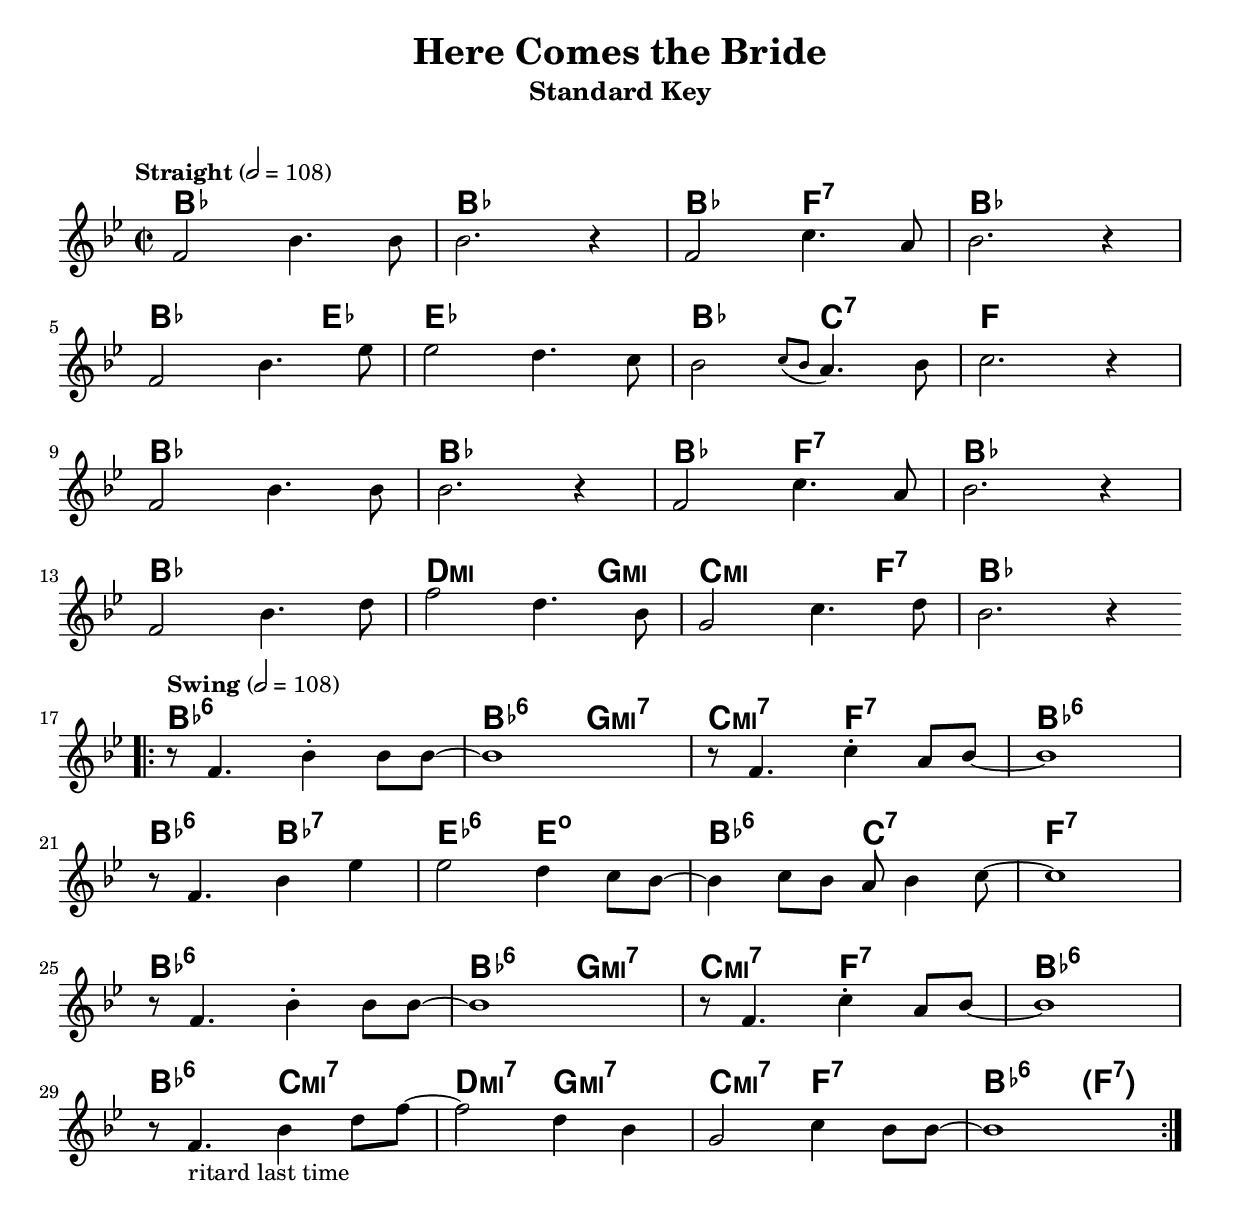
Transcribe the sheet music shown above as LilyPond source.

\version "2.24.0"

\include "english.ly"

instrument = "Standard Key"
whatKey = bf,
whatClef = "treble"

%% -*- Mode: LilyPond -*-

\include "lead-sheets.ily"

\header {
  title = "Here Comes the Bride"
  subtitle = \instrument
}

refrainLyrics = \lyricmode {
}

refrainChords = \chordmode {
  bf1 bf1 bf2 f2:7 bf1
  bf2. ef4 ef1 bf2 c2:7 f1
  bf1 bf1 bf2 f2:7 bf1
  bf1 d2.:m g4:m c2.:m f4:7 bf1
  
  bf1:6 bf2:6 g2:m7 c2:m7 f2:7 bf1:6 bf2:6 bf2:7 ef2:6 e2:dim7 bf2:6 c2:7 f1:7
  bf1:6 bf2:6 g2:m7 c2:m7 f2:7 bf1:6 bf2:6 c2:m7 d2:m7 g2:m7 c2:m7 f2:7 bf2:6
  \chordInsideParens{ f2:7 }
}

refrainKey = bf

refrainMelody = \relative f'' {
  \time 2/2
  \key \refrainKey \major
  \clef \whatClef
  \tempo "Straight" 2 = 108
  
  
  f2 bf4. bf8 | bf2. r4 | f2 c'4. a8 | bf2. r4 |
  \break
  f2 bf4. ef8 | ef2 d4. c8 | bf2 \grace { c8( bf8 } a4.) bf8 | c2. r4 |
  \break
  f,2 bf4. bf8 | bf2. r4 | f2 c'4. a8 | bf2. r4 |
  \break
  f2 bf4. d8 | f2 d4. bf8 | g2 c4. d8 | bf2. r4 |

  \break

  \tempo "Swing" 2 = 108
  
  \bar ".|:"
  \repeat volta 2 {
  r8 f4. bf4-. bf8 bf8~ | bf1 | r8 f4. c'4-. a8 bf8~ | bf1 |
  \break
  r8 f4. bf4 ef4 | ef2 d4 c8 bf8~ | bf4 c8 bf8 a8 bf4 c8~ | c1 |
  \break
  r8 f,4. bf4-. bf8 bf8~ | bf1 | r8 f4. c'4-. a8 bf8~ | bf1 |
  \break
  
  r8 f4.-"ritard last time" bf4 d8 f8~ | f2 d4 bf4 | g2 c4 bf8 bf8~ |
  bf1 |
  }

}

\include "paper.ily"

\markup {
  % Leave a gap after the header
  \vspace #1
}

\include "refrain.ily"

